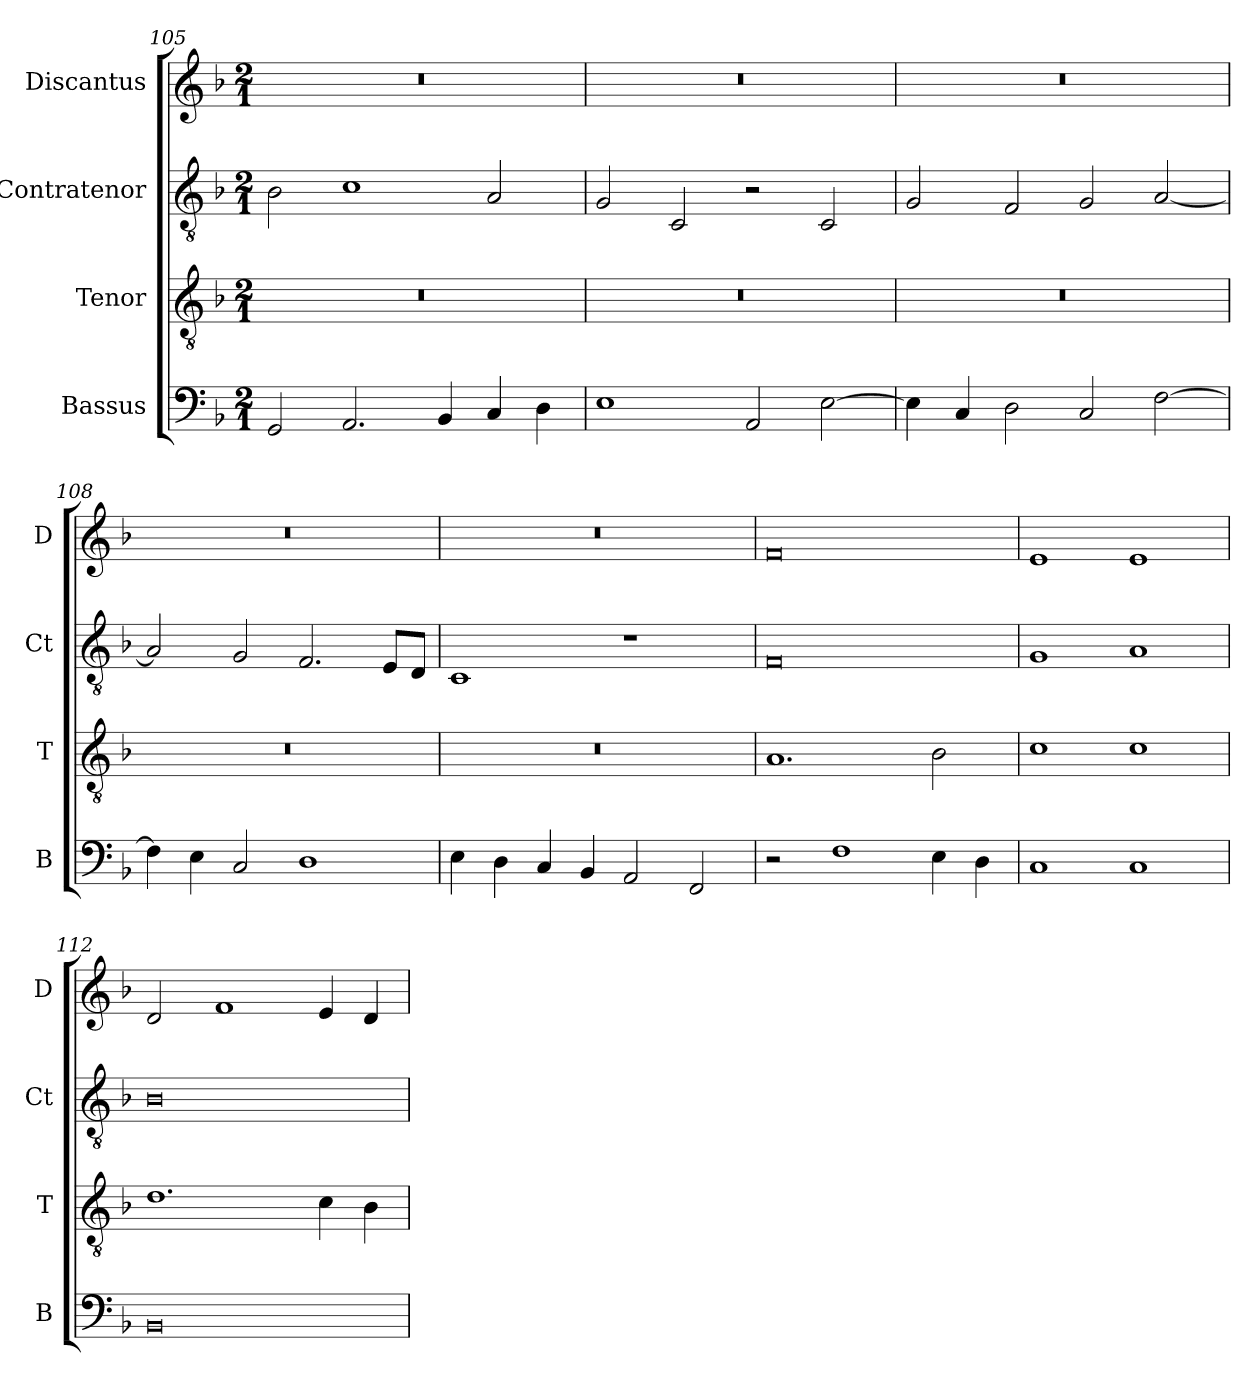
**kern	**kern	**kern	**kern
*part4	*part3	*part2	*part1
*staff4	*staff3	*staff2	*staff1
*I"Bassus	*I"Tenor	*I"Contratenor	*I"Discantus
*I'B	*I'T	*I'Ct	*I'D
*clefF4	*clefGv2	*clefGv2	*clefG2
*k[b-]	*k[b-]	*k[b-]	*k[b-]
*M2/1	*M2/1	*M2/1	*M2/1
=105	=105	=105	=105
2GG/	0r	2B-\	0r
2.AA/	.	1c	.
4BB-/	.	.	.
4C/	.	2A/	.
4D\	.	.	.
=106	=106	=106	=106
1E	0r	2G/	0r
.	.	2C/	.
2AA/	.	2r	.
[2E\	.	2C/	.
=107	=107	=107	=107
4E\]	0r	2G/	0r
4C/	.	.	.
2D\	.	2F/	.
2C/	.	2G/	.
[2F\	.	[2A/	.
=108	=108	=108	=108
4F\]	0r	2A/]	0r
4E\	.	.	.
2C/	.	2G/	.
1D	.	2.F/	.
.	.	8E/L	.
.	.	8D/J	.
=109	=109	=109	=109
4E\	0r	1C	0r
4D\	.	.	.
4C/	.	.	.
4BB-/	.	.	.
2AA/	.	1r	.
2FF/	.	.	.
=110	=110	=110	=110
2r	1.A	0F	0f
1F	.	.	.
4E\	2B-\	.	.
4D\	.	.	.
=111	=111	=111	=111
1C	1c	1G	1e
1C	1c	1A	1e
=112	=112	=112	=112
0BB-	1.d	0B-	2d/
.	.	.	1f
.	4c\	.	4e/
.	4B-\	.	4d/
=	=	=	=
*-	*-	*-	*-
